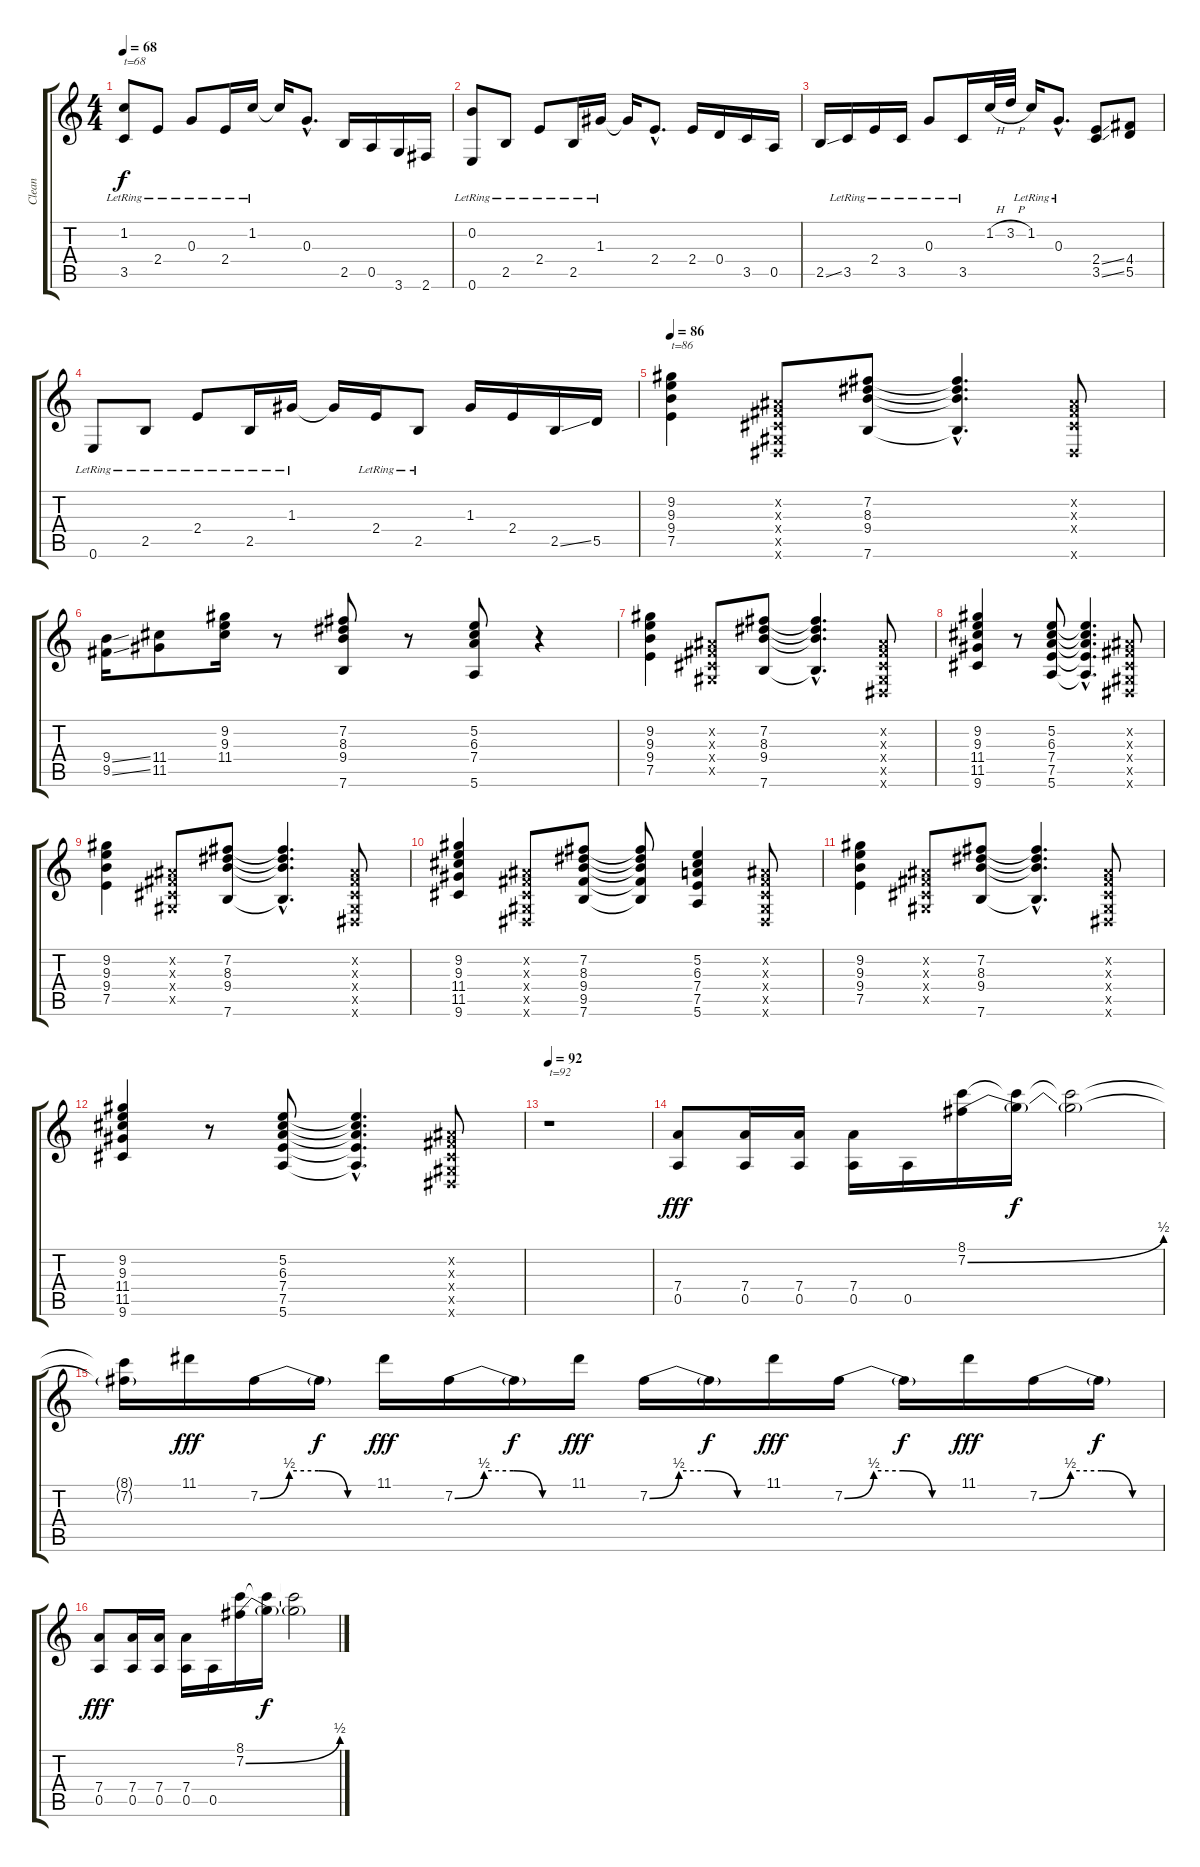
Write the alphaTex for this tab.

\track ("Clean" "Clean") {instrument electricguitarclean}
\staff {score tabs}
\tuning (E4 B3 G3 D3 A2 E2) {hide}
\ts (4 4)
\tempo 68
\clef g2
\ks c
(1.2{lr} 3.5{lr}).8{txt "t=68" dy f instrument electricguitarclean} 2.4{lr}.8 0.3{lr}.8 2.4{lr}.16 1.2{lr}.16 1.2{t}.16 0.3{hac}.8{d} 2.5.16 0.5.16 3.6.16 2.6.16 |
(0.2{lr} 0.6{lr}).8 2.5{lr}.8 2.4{lr}.8 2.5{lr}.16 1.3{lr}.16 1.3{t}.16 2.4{hac}.8{d} 2.4.16 0.4.16 3.5.16 0.5.16 |
2.5{ss}.16 3.5{lr}.16 2.4{lr}.16 3.5{lr}.16 0.3{lr}.8 3.5{lr}.16 1.2{h}.32 3.2{h}.32 1.2{lr}.16 0.3{hac lr}.8{d} (2.4{ss} 3.5{ss}).8 (4.4 5.5).8 |
0.6{lr}.8 2.5{lr}.8 2.4{lr}.8 2.5{lr}.16 1.3{lr}.16 1.3{t}.16 2.4{lr}.16 2.5{lr}.8 1.3.16 2.4.16 2.5{ss}.16 5.5.16 |
\tempo 86
(9.2 9.3 9.4 7.5).4{txt "t=86"} (-1.2{x} -1.3{x} -1.4{x} -1.5{x} -1.6{x}).8 (7.2 8.3 9.4 7.6).8 (7.2{hac t} 8.3{hac t} 9.4{hac t} 7.6{hac t}).4{d} (-1.2{x} -1.3{x} -1.4{x} -1.6{x}).8 |
(9.4{ss} 9.5{ss}).16 (11.4 11.5).8 (9.2 9.3 11.4).16 r.8 (7.2 8.3 9.4 7.6).8 r.8 (5.2 6.3 7.4 5.6).8 r.4 |
(9.2 9.3 9.4 7.5).4 (-1.2{x} -1.3{x} -1.4{x} -1.5{x}).8 (7.2 8.3 9.4 7.6).8 (7.2{hac t} 8.3{hac t} 9.4{hac t} 7.6{hac t}).4{d} (-1.2{x} -1.3{x} -1.4{x} -1.5{x} -1.6{x}).8 |
(9.2 9.3 11.4 11.5 9.6).4 r.8 (5.2 6.3 7.4 7.5 5.6).8 (5.2{hac t} 6.3{hac t} 7.4{hac t} 7.5{hac t} 5.6{hac t}).4{d} (-1.2{x} -1.3{x} -1.4{x} -1.5{x} -1.6{x}).8 |
(9.2 9.3 9.4 7.5).4 (-1.2{x} -1.3{x} -1.4{x} -1.5{x}).8 (7.2 8.3 9.4 7.6).8 (7.2{hac t} 8.3{hac t} 9.4{hac t} 7.6{hac t}).4{d} (-1.2{x} -1.3{x} -1.4{x} -1.5{x} -1.6{x}).8 |
(9.2 9.3 11.4 11.5 9.6).4 (-1.2{x} -1.3{x} -1.4{x} -1.5{x} -1.6{x}).8 (7.2 8.3 9.4 9.5 7.6).8 (7.2{t} 8.3{t} 9.4{t} 9.5{t} 7.6{t}).8 (5.2 6.3 7.4 7.5 5.6).4 (-1.2{x} -1.3{x} -1.4{x} -1.5{x} -1.6{x}).8 |
(9.2 9.3 9.4 7.5).4 (-1.2{x} -1.3{x} -1.4{x} -1.5{x}).8 (7.2 8.3 9.4 7.6).8 (7.2{hac t} 8.3{hac t} 9.4{hac t} 7.6{hac t}).4{d} (-1.2{x} -1.3{x} -1.4{x} -1.5{x} -1.6{x}).8 |
(9.2 9.3 11.4 11.5 9.6).4 r.8 (5.2 6.3 7.4 7.5 5.6).8 (5.2{hac t} 6.3{hac t} 7.4{hac t} 7.5{hac t} 5.6{hac t}).4{d} (-1.2{x} -1.3{x} -1.4{x} -1.5{x} -1.6{x}).8 |
\tempo 92
r.1{txt "t=92"} |
(7.4 0.5).8{dy fff} (7.4 0.5).16 (7.4 0.5).16 (7.4 0.5).16 0.5.16 (8.1 7.2{be (bend 0 0 60 2)}).16 (8.1{t} 7.2{t}).16{dy f} (8.1{t} 7.2{t}).2 |
(8.1{t} 7.2{t}).16 11.1.16{dy fff} 7.2{be (custom 0 0 15 2 30 2 45 0 60 0)}.16 7.2{t}.16{dy f} 11.1.16{dy fff} 7.2{be (custom 0 0 15 2 30 2 45 0 60 0)}.16 7.2{t}.16{dy f} 11.1.16{dy fff} 7.2{be (custom 0 0 15 2 30 2 45 0 60 0)}.16 7.2{t}.16{dy f} 11.1.16{dy fff} 7.2{be (custom 0 0 15 2 30 2 45 0 60 0)}.16 7.2{t}.16{dy f} 11.1.16{dy fff} 7.2{be (custom 0 0 15 2 30 2 45 0 60 0)}.16 7.2{t}.16{dy f} |
(7.4 0.5).8{dy fff} (7.4 0.5).16 (7.4 0.5).16 (7.4 0.5).16 0.5.16 (8.1 7.2{be (bend 0 0 60 2)}).16 (8.1{t} 7.2{t}).16{dy f} (8.1{t} 7.2{t}).2
